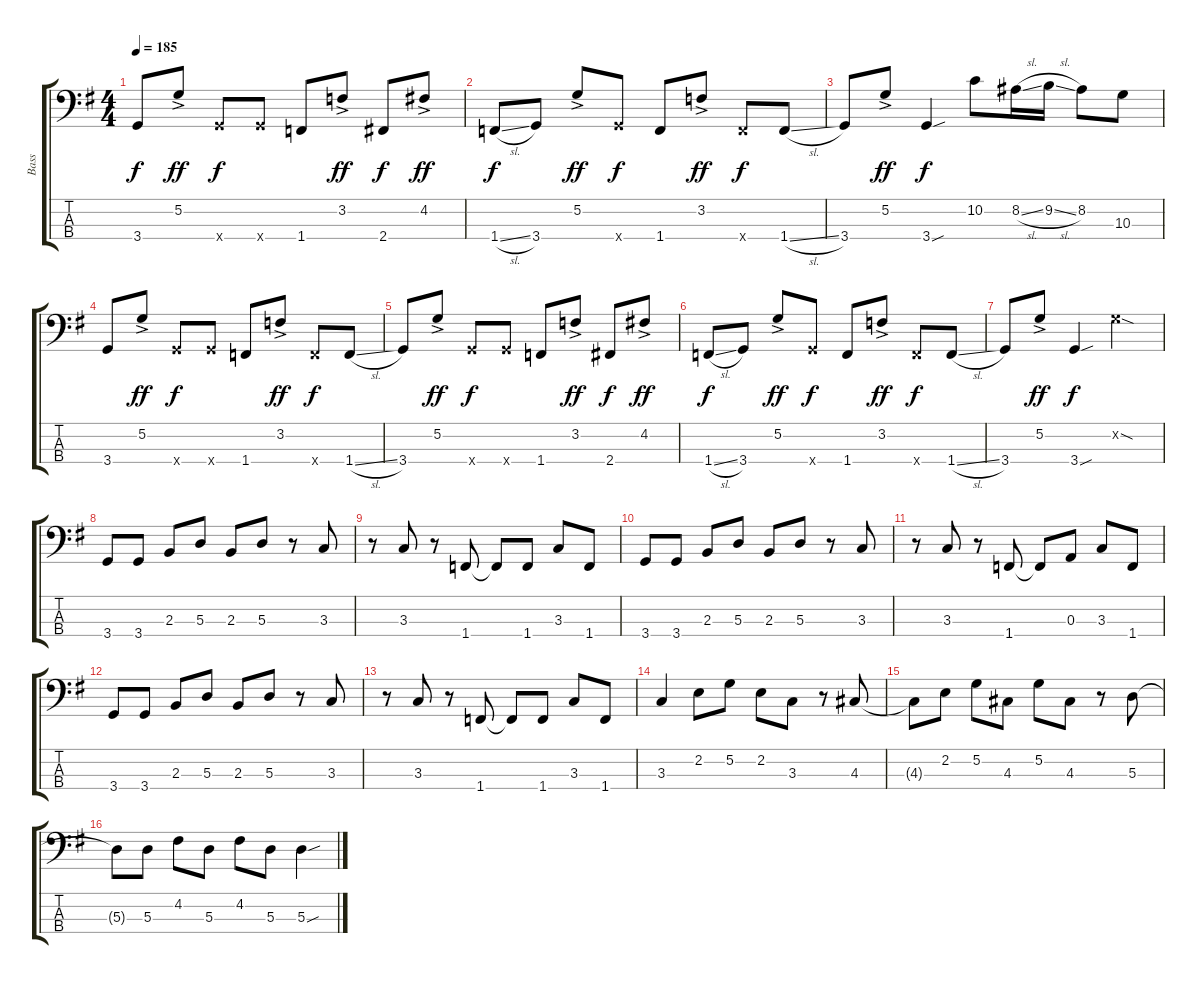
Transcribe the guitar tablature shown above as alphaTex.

\track ("Bass" "Bass") {instrument electricbassfinger}
\staff {score tabs}
\tuning (G2 D2 A1 E1) {hide}
\ts (4 4)
\tempo 185
\clef f4
\ks g
3.4.8{dy f} 5.2{ac}.8{dy ff} 3.4{x}.8{dy f} 3.4{x}.8 1.4.8 3.2{ac}.8{dy ff} 2.4.8{dy f} 4.2{ac}.8{dy ff} |
1.4{sl}.8{dy f} 3.4.8 5.2{ac}.8{dy ff} 3.4{x}.8{dy f} 1.4.8 3.2{ac}.8{dy ff} 1.4{x}.8{dy f} 1.4{sl}.8 |
3.4.8 5.2{ac}.8{dy ff} 3.4{sou}.4{dy f} 10.2.8 8.2{sl}.16 9.2{sl}.16 8.2.8 10.3.8 |
3.4.8 5.2{ac}.8{dy ff} 3.4{x}.8{dy f} 3.4{x}.8 1.4.8 3.2{ac}.8{dy ff} 1.4{x}.8{dy f} 1.4{sl}.8 |
3.4.8 5.2{ac}.8{dy ff} 3.4{x}.8{dy f} 3.4{x}.8 1.4.8 3.2{ac}.8{dy ff} 2.4.8{dy f} 4.2{ac}.8{dy ff} |
1.4{sl}.8{dy f} 3.4.8 5.2{ac}.8{dy ff} 3.4{x}.8{dy f} 1.4.8 3.2{ac}.8{dy ff} 1.4{x}.8{dy f} 1.4{sl}.8 |
3.4.8 5.2{ac}.8{dy ff} 3.4{sou}.4{dy f} 5.2{sod x}.2 |
3.4.8 3.4.8 2.3.8 5.3.8 2.3.8 5.3.8 r.8 3.3.8 |
r.8 3.3.8 r.8 1.4.8 1.4{t}.8 1.4.8 3.3.8 1.4.8 |
3.4.8 3.4.8 2.3.8 5.3.8 2.3.8 5.3.8 r.8 3.3.8 |
r.8 3.3.8 r.8 1.4.8 1.4{t}.8 0.3.8 3.3.8 1.4.8 |
3.4.8 3.4.8 2.3.8 5.3.8 2.3.8 5.3.8 r.8 3.3.8 |
r.8 3.3.8 r.8 1.4.8 1.4{t}.8 1.4.8 3.3.8 1.4.8 |
3.3.4 2.2.8 5.2.8 2.2.8 3.3.8 r.8 4.3.8 |
4.3{t}.8 2.2.8 5.2.8 4.3.8 5.2.8 4.3.8 r.8 5.3.8 |
5.3{t}.8 5.3.8 4.2.8 5.3.8 4.2.8 5.3.8 5.3{sou}.4
